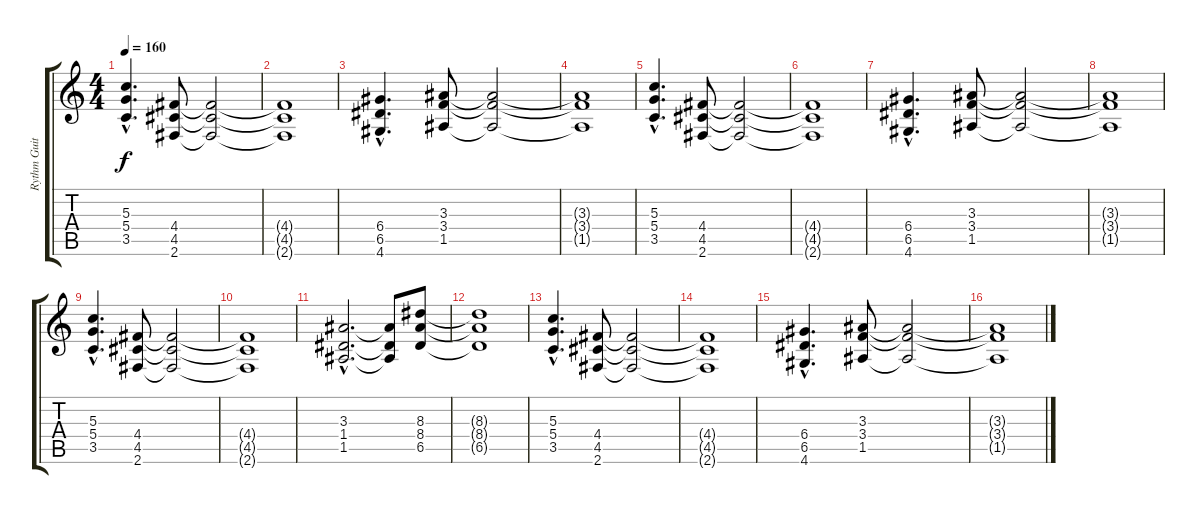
\track ("Rythm Guitar" "Rythm Guit") {instrument overdrivenguitar}
\staff {score tabs}
\tuning (E4 B3 G3 D3 A2 E2) {hide}
\ts (4 4)
\tempo 160
\clef g2
\ks c
(5.3{hac} 5.4{hac} 3.5{hac}).4{d dy f} (4.4 4.5 2.6).8 (4.4{t} 4.5{t} 2.6{t}).2 |
(4.4{t} 4.5{t} 2.6{t}).1 |
(6.4{hac} 6.5{hac} 4.6{hac}).4{d} (3.3 3.4 1.5).8 (3.3{t} 3.4{t} 1.5{t}).2 |
(3.3{t} 3.4{t} 1.5{t}).1 |
(5.3{hac} 5.4{hac} 3.5{hac}).4{d} (4.4 4.5 2.6).8 (4.4{t} 4.5{t} 2.6{t}).2 |
(4.4{t} 4.5{t} 2.6{t}).1 |
(6.4{hac} 6.5{hac} 4.6{hac}).4{d} (3.3 3.4 1.5).8 (3.3{t} 3.4{t} 1.5{t}).2 |
(3.3{t} 3.4{t} 1.5{t}).1 |
(5.3{hac} 5.4{hac} 3.5{hac}).4{d} (4.4 4.5 2.6).8 (4.4{t} 4.5{t} 2.6{t}).2 |
(4.4{t} 4.5{t} 2.6{t}).1 |
(3.3{hac} 1.4{hac} 1.5{hac}).2{d} (3.3{t} 1.4{t} 1.5{t}).8 (8.3 8.4 6.5).8 |
(8.3{t} 8.4{t} 6.5{t}).1 |
(5.3{hac} 5.4{hac} 3.5{hac}).4{d} (4.4 4.5 2.6).8 (4.4{t} 4.5{t} 2.6{t}).2 |
(4.4{t} 4.5{t} 2.6{t}).1 |
(6.4{hac} 6.5{hac} 4.6{hac}).4{d} (3.3 3.4 1.5).8 (3.3{t} 3.4{t} 1.5{t}).2 |
(3.3{t} 3.4{t} 1.5{t}).1
